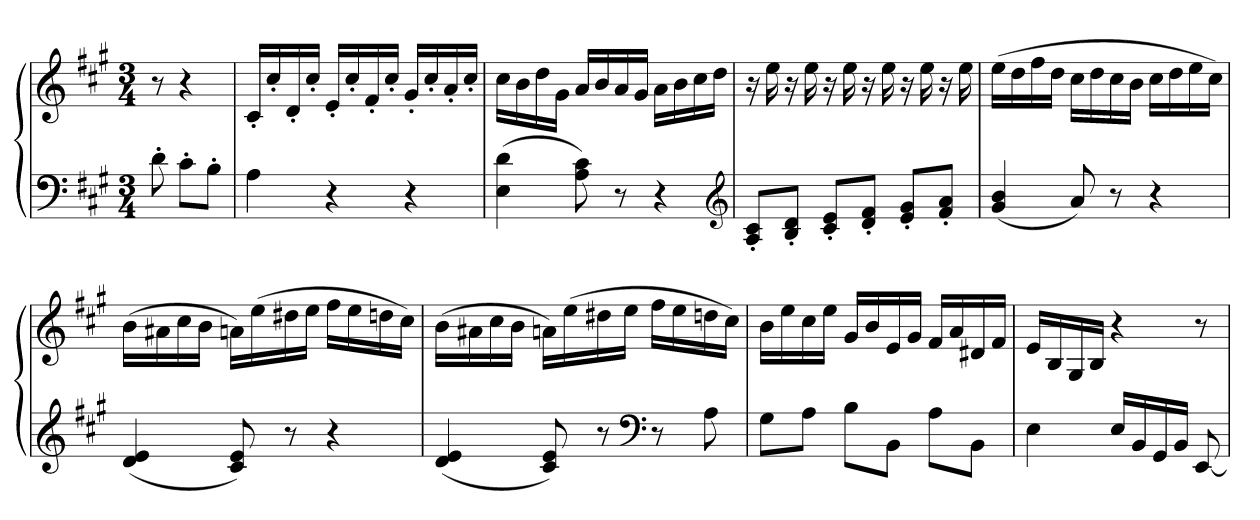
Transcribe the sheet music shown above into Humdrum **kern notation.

**kern	**kern
*part1	*part1
*staff2	*staff1
*clefF4	*clefG2
*k[f#c#g#]	*k[f#c#g#]
*A:	*A:
*M3/4	*M3/4
=	=
8d'	8r
8c#'L	4r
8B'J	.
=	=
4A	16c#'LL
.	16cc#'
.	16d'
.	16cc#'JJ
4r	16e'LL
.	16cc#'
.	16f#'
.	16cc#'JJ
4r	16g#'LL
.	16cc#'
.	16a'
.	16cc#'JJ
=	=
(4E 4d	16cc#LL
.	16b
.	16dd
.	16g#JJ
8A 8c#)	16aLL
.	16b
8r	16a
.	16g#JJ
4r	16aLL
.	16b
.	16cc#
.	16ddJJ
*clefG2	*
=	=
8A' 8c#'L	16r
.	16ee
8B' 8d'J	16r
.	16ee
8c#' 8e'L	16r
.	16ee
8d' 8f#'J	16r
.	16ee
8e' 8g#'L	16r
.	16ee
8f#' 8a'J	16r
.	16ee
=	=
(4g# 4b	(16eeLL
.	16dd
.	16ff#
.	16ddJJ
8a)	16cc#LL
.	16dd
8r	16cc#
.	16bJJ
4r	16cc#LL
.	16dd
.	16ee
.	16cc#JJ)
=	=
(4d 4e	(16bLL
.	16a#X
.	16cc#
.	16bJJ
8c# 8e)	16anLL)
.	(16ee
8r	16dd#X
.	16eeJJ
4r	16ff#LL
.	16ee
.	16ddn
.	16cc#JJ)
=	=
(4d 4e	(16bLL
.	16a#X
.	16cc#
.	16bJJ
8c# 8e)	16anLL)
.	(16ee
8r	16dd#X
.	16eeJJ
*clefF4	*
8r	16ff#LL
.	16ee
8A	16ddn
.	16cc#JJ)
=	=
8G#L	16bLL
.	16ee
8AJ	16cc#
.	16eeJJ
8BL	16g#LL
.	16b
8BBJ	16e
.	16g#JJ
8AL	16f#LL
.	16a
8BBJ	16d#X
.	16f#JJ
=	=
4E	16eLL
.	16B
.	16G#
.	16BJJ
16ELL	4r
16BB	.
16GG#	.
16BBJJ	.
[8EE	8r
=	=
*-	*-
